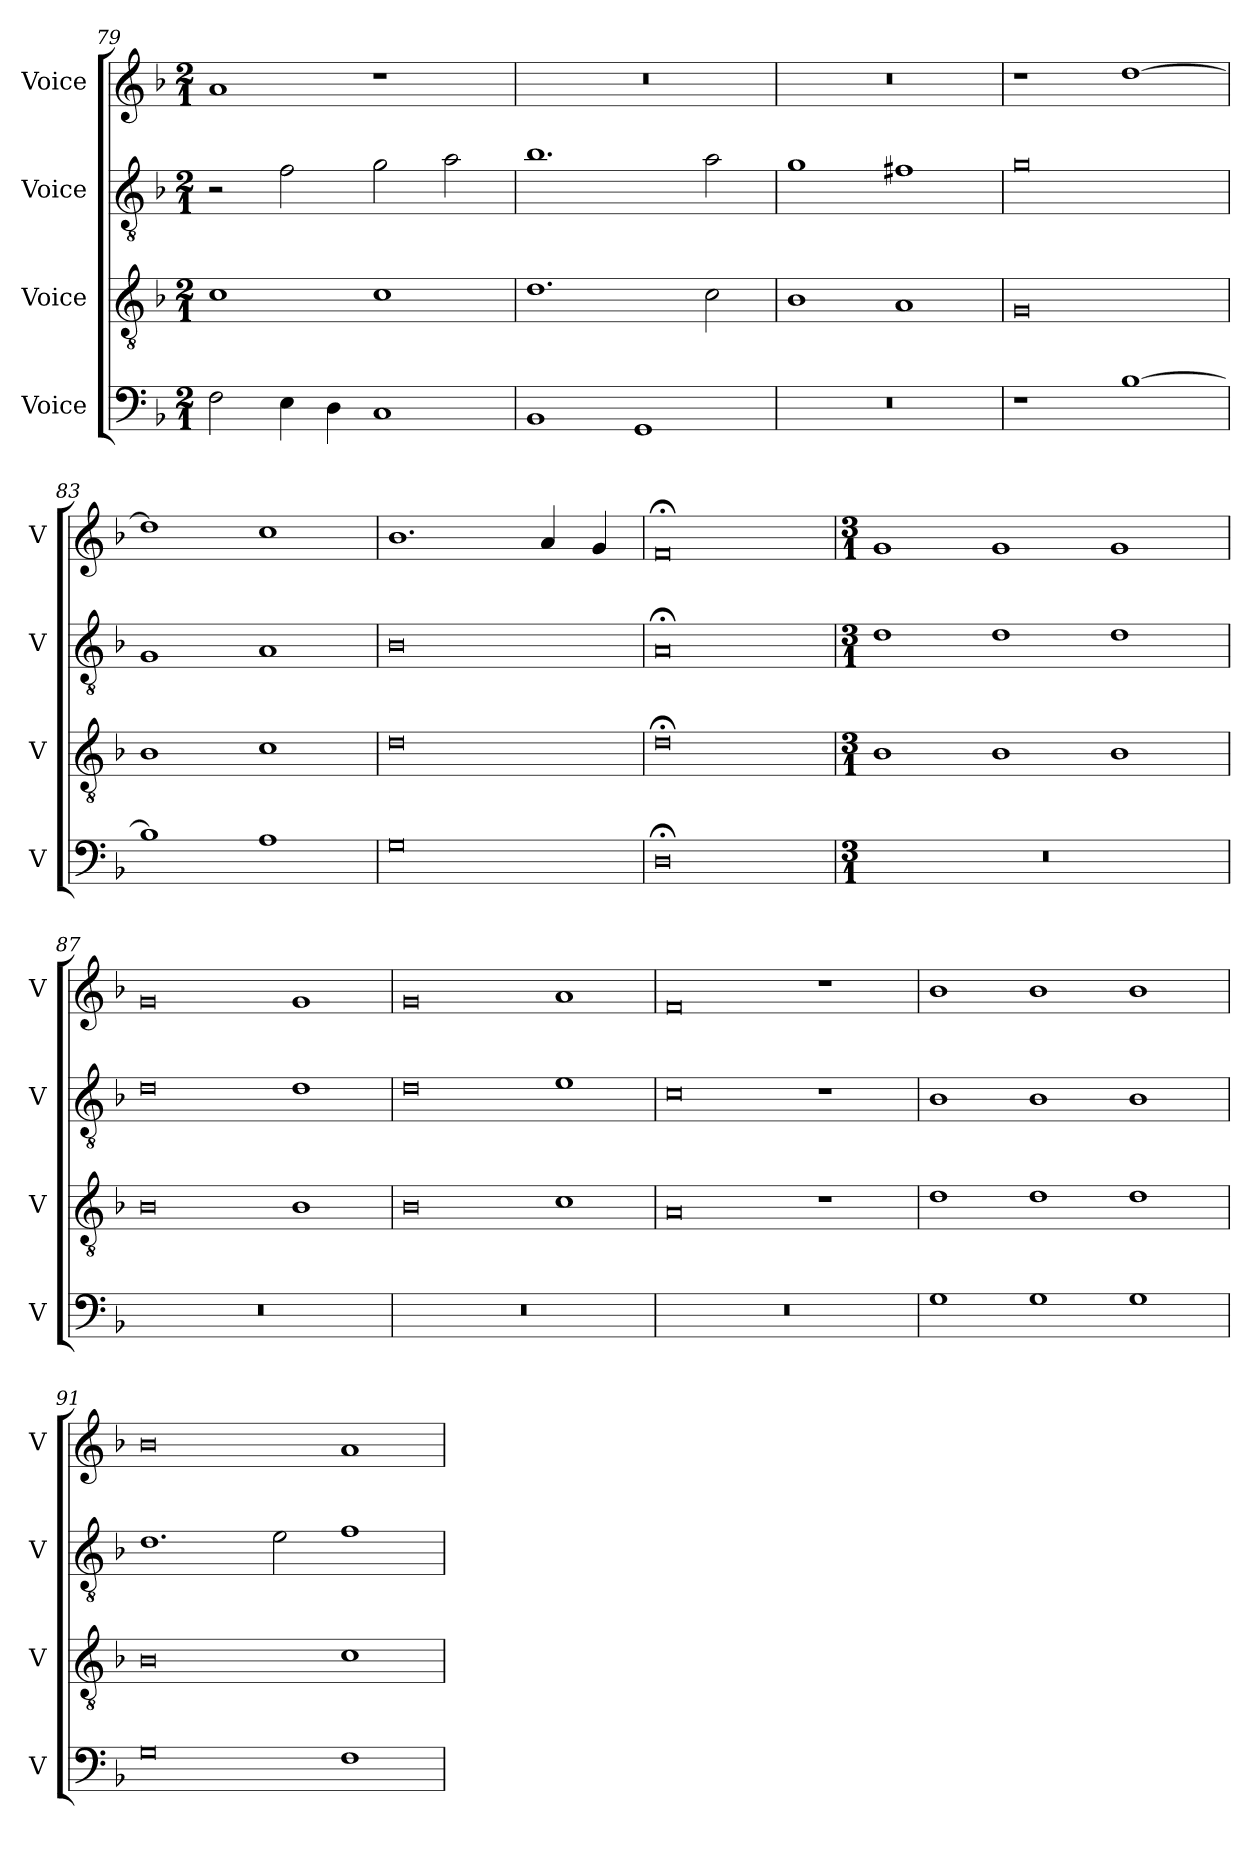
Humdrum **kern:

**kern	**kern	**kern	**kern
*part4	*part3	*part2	*part1
*staff4	*staff3	*staff2	*staff1
*I"Voice	*I"Voice	*I"Voice	*I"Voice
*I'V	*I'V	*I'V	*I'V
*clefF4	*clefGv2	*clefGv2	*clefG2
*k[b-]	*k[b-]	*k[b-]	*k[b-]
*M2/1	*M2/1	*M2/1	*M2/1
=79	=79	=79	=79
2F\	1c	2r	1a
4E\	.	2f\	.
4D\	.	.	.
1C	1c	2g\	1r
.	.	2a\	.
!!LO:LB:g=z
=80	=80	=80	=80
1BB-	1.d	1.b-	0r
1GG	.	.	.
.	2c\	2a\	.
=81	=81	=81	=81
0r	1B-	1g	0r
.	1A	1f#X	.
=82	=82	=82	=82
1r	0G	0g	1r
[1B-	.	.	[1dd
=83	=83	=83	=83
1B-]	1B-	1G	1dd]
1A	1c	1A	1cc
=84	=84	=84	=84
0G	0d	0B-	1.b-
.	.	.	4a/
.	.	.	4g/
!!LO:LB:g=z
=85	=85	=85	=85
0D;	0d;	0A;	0f;
=86	=86	=86	=86
*M3/1	*M3/1	*M3/1	*M3/1
0.r	1B-	1d	1g
.	1B-	1d	1g
.	1B-	1d	1g
=87	=87	=87	=87
0.r	0B-	0d	0g
.	1B-	1d	1g
=88	=88	=88	=88
0.r	0B-	0d	0g
.	1c	1e	1a
!!LO:PB:g=z
=89	=89	=89	=89
0.r	0A	0c	0f
.	1r	1r	1r
=90	=90	=90	=90
1G	1d	1B-	1b-
1G	1d	1B-	1b-
1G	1d	1B-	1b-
=91	=91	=91	=91
0G	0B-	1.d	0b-
.	.	2e\	.
1F	1c	1f	1a
=	=	=	=
*-	*-	*-	*-
